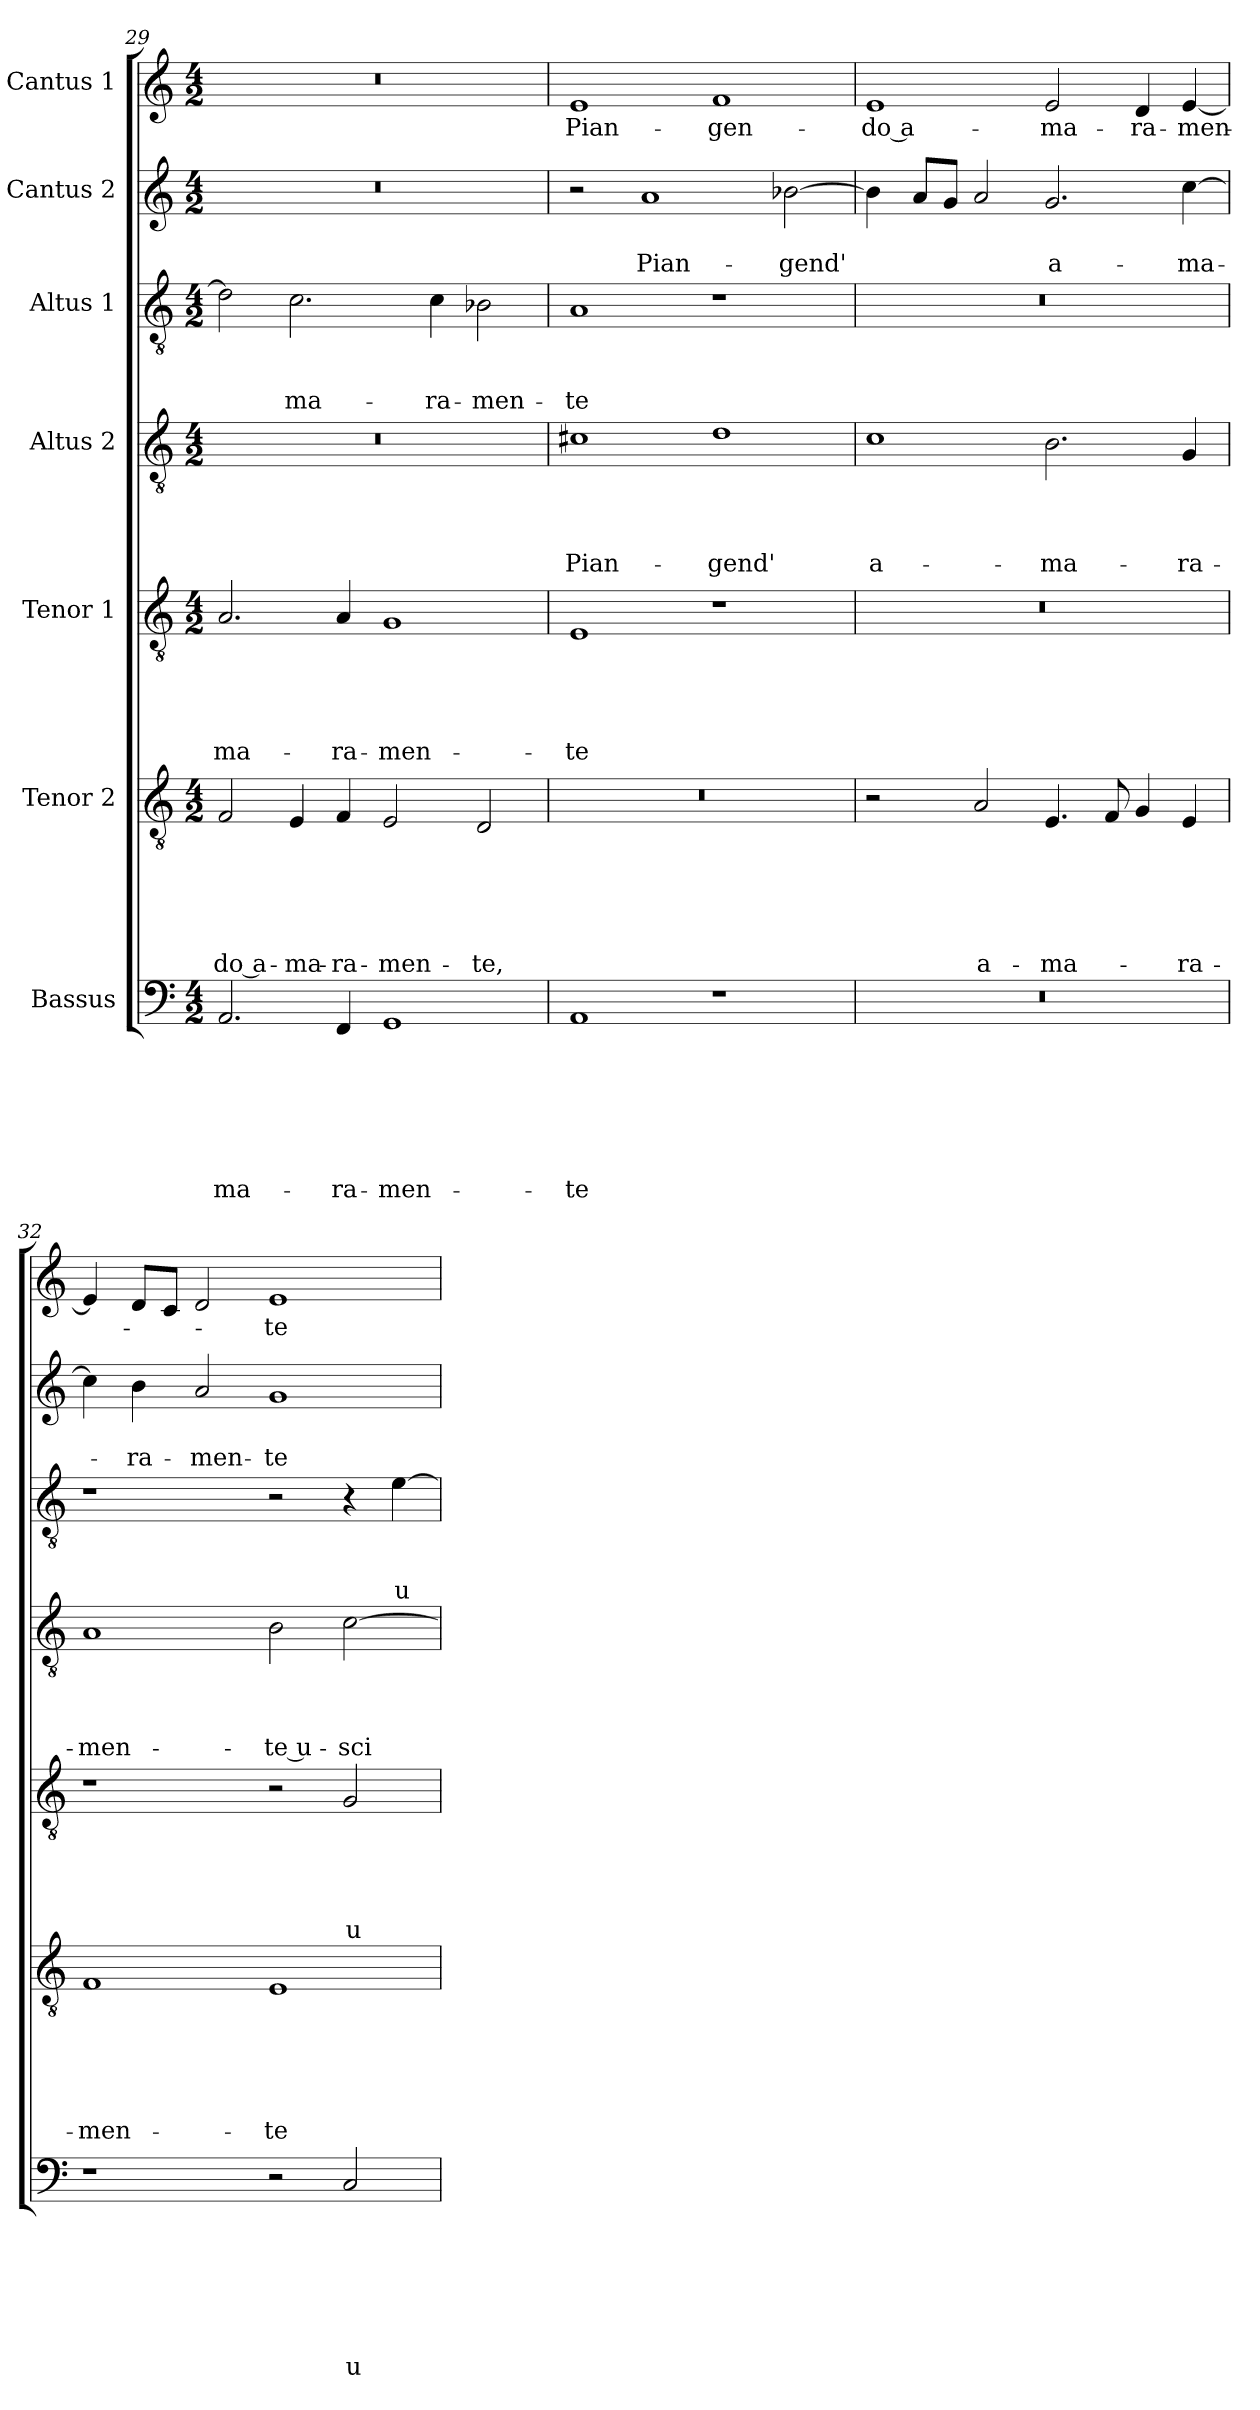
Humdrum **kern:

**kern	**text	**text	**text	**text	**text	**text	**text	**kern	**text	**text	**text	**text	**text	**text	**kern	**text	**text	**text	**text	**text	**kern	**text	**text	**text	**text	**kern	**text	**text	**text	**kern	**text	**text	**kern	**text
*part7	*part7	*part7	*part7	*part7	*part7	*part7	*part7	*part6	*part6	*part6	*part6	*part6	*part6	*part6	*part5	*part5	*part5	*part5	*part5	*part5	*part4	*part4	*part4	*part4	*part4	*part3	*part3	*part3	*part3	*part2	*part2	*part2	*part1	*part1
*staff7	*staff7	*staff7	*staff7	*staff7	*staff7	*staff7	*staff7	*staff6	*staff6	*staff6	*staff6	*staff6	*staff6	*staff6	*staff5	*staff5	*staff5	*staff5	*staff5	*staff5	*staff4	*staff4	*staff4	*staff4	*staff4	*staff3	*staff3	*staff3	*staff3	*staff2	*staff2	*staff2	*staff1	*staff1
*I"Bassus	*	*	*	*	*	*	*	*I"Tenor 2	*	*	*	*	*	*	*I"Tenor 1	*	*	*	*	*	*I"Altus 2	*	*	*	*	*I"Altus 1	*	*	*	*I"Cantus 2	*	*	*I"Cantus 1	*
!!LO:LB:g=z
*clefF4	*	*	*	*	*	*	*	*clefGv2	*	*	*	*	*	*	*clefGv2	*	*	*	*	*	*clefGv2	*	*	*	*	*clefGv2	*	*	*	*clefG2	*	*	*clefG2	*
*k[]	*	*	*	*	*	*	*	*k[]	*	*	*	*	*	*	*k[]	*	*	*	*	*	*k[]	*	*	*	*	*k[]	*	*	*	*k[]	*	*	*k[]	*
*a:	*	*	*	*	*	*	*	*a:	*	*	*	*	*	*	*a:	*	*	*	*	*	*a:	*	*	*	*	*a:	*	*	*	*a:	*	*	*a:	*
*M4/2	*	*	*	*	*	*	*	*M4/2	*	*	*	*	*	*	*M4/2	*	*	*	*	*	*M4/2	*	*	*	*	*M4/2	*	*	*	*M4/2	*	*	*M4/2	*
=29	=29	=29	=29	=29	=29	=29	=29	=29	=29	=29	=29	=29	=29	=29	=29	=29	=29	=29	=29	=29	=29	=29	=29	=29	=29	=29	=29	=29	=29	=29	=29	=29	=29	=29
!	!	!	!	!	!	!	!LO:LY:b	!	!	!	!	!	!	!LO:LY:b	!	!	!	!	!	!LO:LY:b	!	!	!	!	!	!	!	!	!	!	!	!	!	!
2.AA/	.	.	.	.	.	.	-ma-	2F/	.	.	.	.	.	-do a-	2.A/	.	.	.	.	-ma-	0r	.	.	.	.	2d\]	.	.	.	0r	.	.	0r	.
!	!	!	!	!	!	!	!	!	!	!	!	!	!	!LO:LY:b	!	!	!	!	!	!	!	!	!	!	!	!	!	!	!LO:LY:b	!	!	!	!	!
.	.	.	.	.	.	.	.	4E/	.	.	.	.	.	-ma-	.	.	.	.	.	.	.	.	.	.	.	2.c\	.	.	-ma-	.	.	.	.	.
!	!	!	!	!	!	!	!LO:LY:b	!	!	!	!	!	!	!LO:LY:b	!	!	!	!	!	!LO:LY:b	!	!	!	!	!	!	!	!	!	!	!	!	!	!
4FF/	.	.	.	.	.	.	-ra-	4F/	.	.	.	.	.	-ra-	4A/	.	.	.	.	-ra-	.	.	.	.	.	.	.	.	.	.	.	.	.	.
!	!	!	!	!	!	!	!LO:LY:b	!	!	!	!	!	!	!LO:LY:b	!	!	!	!	!	!LO:LY:b	!	!	!	!	!	!	!	!	!	!	!	!	!	!
1GG	.	.	.	.	.	.	-men-	2E/	.	.	.	.	.	-men-	1G	.	.	.	.	-men-	.	.	.	.	.	.	.	.	.	.	.	.	.	.
!	!	!	!	!	!	!	!	!	!	!	!	!	!	!	!	!	!	!	!	!	!	!	!	!	!	!	!	!	!LO:LY:b	!	!	!	!	!
.	.	.	.	.	.	.	.	.	.	.	.	.	.	.	.	.	.	.	.	.	.	.	.	.	.	4c\	.	.	-ra-	.	.	.	.	.
!	!	!	!	!	!	!	!	!	!	!	!	!	!	!LO:LY:b	!	!	!	!	!	!	!	!	!	!	!	!	!	!	!LO:LY:b	!	!	!	!	!
.	.	.	.	.	.	.	.	2D/	.	.	.	.	.	-te,	.	.	.	.	.	.	.	.	.	.	.	2B-X\	.	.	-men-	.	.	.	.	.
=30	=30	=30	=30	=30	=30	=30	=30	=30	=30	=30	=30	=30	=30	=30	=30	=30	=30	=30	=30	=30	=30	=30	=30	=30	=30	=30	=30	=30	=30	=30	=30	=30	=30	=30
!	!	!	!	!	!	!	!LO:LY:b	!	!	!	!	!	!	!	!	!	!	!	!	!LO:LY:b	!	!	!	!	!LO:LY:b	!	!	!	!LO:LY:b	!	!	!	!	!LO:LY:b
1AA	.	.	.	.	.	.	-te	0r	.	.	.	.	.	.	1E	.	.	.	.	-te	1c#X	.	.	.	Pian-	1A	.	.	-te	2r	.	.	1e	Pian-
!	!	!	!	!	!	!	!	!	!	!	!	!	!	!	!	!	!	!	!	!	!	!	!	!	!	!	!	!	!	!	!	!LO:LY:b	!	!
.	.	.	.	.	.	.	.	.	.	.	.	.	.	.	.	.	.	.	.	.	.	.	.	.	.	.	.	.	.	1a	.	Pian-	.	.
!	!	!	!	!	!	!	!	!	!	!	!	!	!	!	!	!	!	!	!	!	!	!	!	!	!LO:LY:b	!	!	!	!	!	!	!	!	!LO:LY:b
1r	.	.	.	.	.	.	.	.	.	.	.	.	.	.	1r	.	.	.	.	.	1d	.	.	.	-gend'	1r	.	.	.	.	.	.	1f	-gen-
!	!	!	!	!	!	!	!	!	!	!	!	!	!	!	!	!	!	!	!	!	!	!	!	!	!	!	!	!	!	!	!	!LO:LY:b	!	!
.	.	.	.	.	.	.	.	.	.	.	.	.	.	.	.	.	.	.	.	.	.	.	.	.	.	.	.	.	.	[2b-X\	.	-gend'	.	.
=31	=31	=31	=31	=31	=31	=31	=31	=31	=31	=31	=31	=31	=31	=31	=31	=31	=31	=31	=31	=31	=31	=31	=31	=31	=31	=31	=31	=31	=31	=31	=31	=31	=31	=31
!	!	!	!	!	!	!	!	!	!	!	!	!	!	!	!	!	!	!	!	!	!	!	!	!	!LO:LY:b	!	!	!	!	!	!	!	!	!LO:LY:b
0r	.	.	.	.	.	.	.	2r	.	.	.	.	.	.	0r	.	.	.	.	.	1c	.	.	.	a-	0r	.	.	.	4b-\]	.	.	1e	-do a-
.	.	.	.	.	.	.	.	.	.	.	.	.	.	.	.	.	.	.	.	.	.	.	.	.	.	.	.	.	.	8a/L	.	.	.	.
.	.	.	.	.	.	.	.	.	.	.	.	.	.	.	.	.	.	.	.	.	.	.	.	.	.	.	.	.	.	8g/J	.	.	.	.
!	!	!	!	!	!	!	!	!	!	!	!	!	!	!LO:LY:b	!	!	!	!	!	!	!	!	!	!	!	!	!	!	!	!	!	!	!	!
.	.	.	.	.	.	.	.	2A/	.	.	.	.	.	a-	.	.	.	.	.	.	.	.	.	.	.	.	.	.	.	2a/	.	.	.	.
!	!	!	!	!	!	!	!	!	!	!	!	!	!	!LO:LY:b	!	!	!	!	!	!	!	!	!	!	!LO:LY:b	!	!	!	!	!	!	!LO:LY:b	!	!LO:LY:b
.	.	.	.	.	.	.	.	4.E/	.	.	.	.	.	-ma-	.	.	.	.	.	.	2.B\	.	.	.	-ma-	.	.	.	.	2.g/	.	a-	2e/	-ma-
.	.	.	.	.	.	.	.	8F/	.	.	.	.	.	.	.	.	.	.	.	.	.	.	.	.	.	.	.	.	.	.	.	.	.	.
!	!	!	!	!	!	!	!	!	!	!	!	!	!	!	!	!	!	!	!	!	!	!	!	!	!	!	!	!	!	!	!	!	!	!LO:LY:b
.	.	.	.	.	.	.	.	4G/	.	.	.	.	.	.	.	.	.	.	.	.	.	.	.	.	.	.	.	.	.	.	.	.	4d/	-ra-
!	!	!	!	!	!	!	!	!	!	!	!	!	!	!LO:LY:b	!	!	!	!	!	!	!	!	!	!	!LO:LY:b	!	!	!	!	!	!	!LO:LY:b	!	!LO:LY:b
.	.	.	.	.	.	.	.	4E/	.	.	.	.	.	-ra-	.	.	.	.	.	.	4G/	.	.	.	-ra-	.	.	.	.	[4cc\	.	-ma-	[4e/	-men-
=32	=32	=32	=32	=32	=32	=32	=32	=32	=32	=32	=32	=32	=32	=32	=32	=32	=32	=32	=32	=32	=32	=32	=32	=32	=32	=32	=32	=32	=32	=32	=32	=32	=32	=32
!	!	!	!	!	!	!	!	!	!	!	!	!	!	!LO:LY:b	!	!	!	!	!	!	!	!	!	!	!LO:LY:b	!	!	!	!	!	!	!	!	!
1r	.	.	.	.	.	.	.	1F	.	.	.	.	.	-men-	1r	.	.	.	.	.	1A	.	.	.	-men-	1r	.	.	.	4cc\]	.	.	4e/]	.
!	!	!	!	!	!	!	!	!	!	!	!	!	!	!	!	!	!	!	!	!	!	!	!	!	!	!	!	!	!	!	!	!LO:LY:b	!	!
.	.	.	.	.	.	.	.	.	.	.	.	.	.	.	.	.	.	.	.	.	.	.	.	.	.	.	.	.	.	4b\	.	-ra-	8d/L	.
.	.	.	.	.	.	.	.	.	.	.	.	.	.	.	.	.	.	.	.	.	.	.	.	.	.	.	.	.	.	.	.	.	8c/J	.
!	!	!	!	!	!	!	!	!	!	!	!	!	!	!	!	!	!	!	!	!	!	!	!	!	!	!	!	!	!	!	!	!LO:LY:b	!	!
.	.	.	.	.	.	.	.	.	.	.	.	.	.	.	.	.	.	.	.	.	.	.	.	.	.	.	.	.	.	2a/	.	-men-	2d/	.
!	!	!	!	!	!	!	!	!	!	!	!	!	!	!LO:LY:b	!	!	!	!	!	!	!	!	!	!	!LO:LY:b	!	!	!	!	!	!	!LO:LY:b	!	!LO:LY:b
2r	.	.	.	.	.	.	.	1E	.	.	.	.	.	-te	2r	.	.	.	.	.	2B\	.	.	.	-te u-	2r	.	.	.	1g	.	-te	1e	-te
!	!	!	!	!	!	!	!LO:LY:b	!	!	!	!	!	!	!	!	!	!	!	!	!LO:LY:b	!	!	!	!	!LO:LY:b	!	!	!	!	!	!	!	!	!
2C/	.	.	.	.	.	.	u-	.	.	.	.	.	.	.	2G/	.	.	.	.	u-	[2c\	.	.	.	-sci	4r	.	.	.	.	.	.	.	.
!	!	!	!	!	!	!	!	!	!	!	!	!	!	!	!	!	!	!	!	!	!	!	!	!	!	!	!	!	!LO:LY:b	!	!	!	!	!
.	.	.	.	.	.	.	.	.	.	.	.	.	.	.	.	.	.	.	.	.	.	.	.	.	.	[4e\	.	.	u-	.	.	.	.	.
=	=	=	=	=	=	=	=	=	=	=	=	=	=	=	=	=	=	=	=	=	=	=	=	=	=	=	=	=	=	=	=	=	=	=
*-	*-	*-	*-	*-	*-	*-	*-	*-	*-	*-	*-	*-	*-	*-	*-	*-	*-	*-	*-	*-	*-	*-	*-	*-	*-	*-	*-	*-	*-	*-	*-	*-	*-	*-
